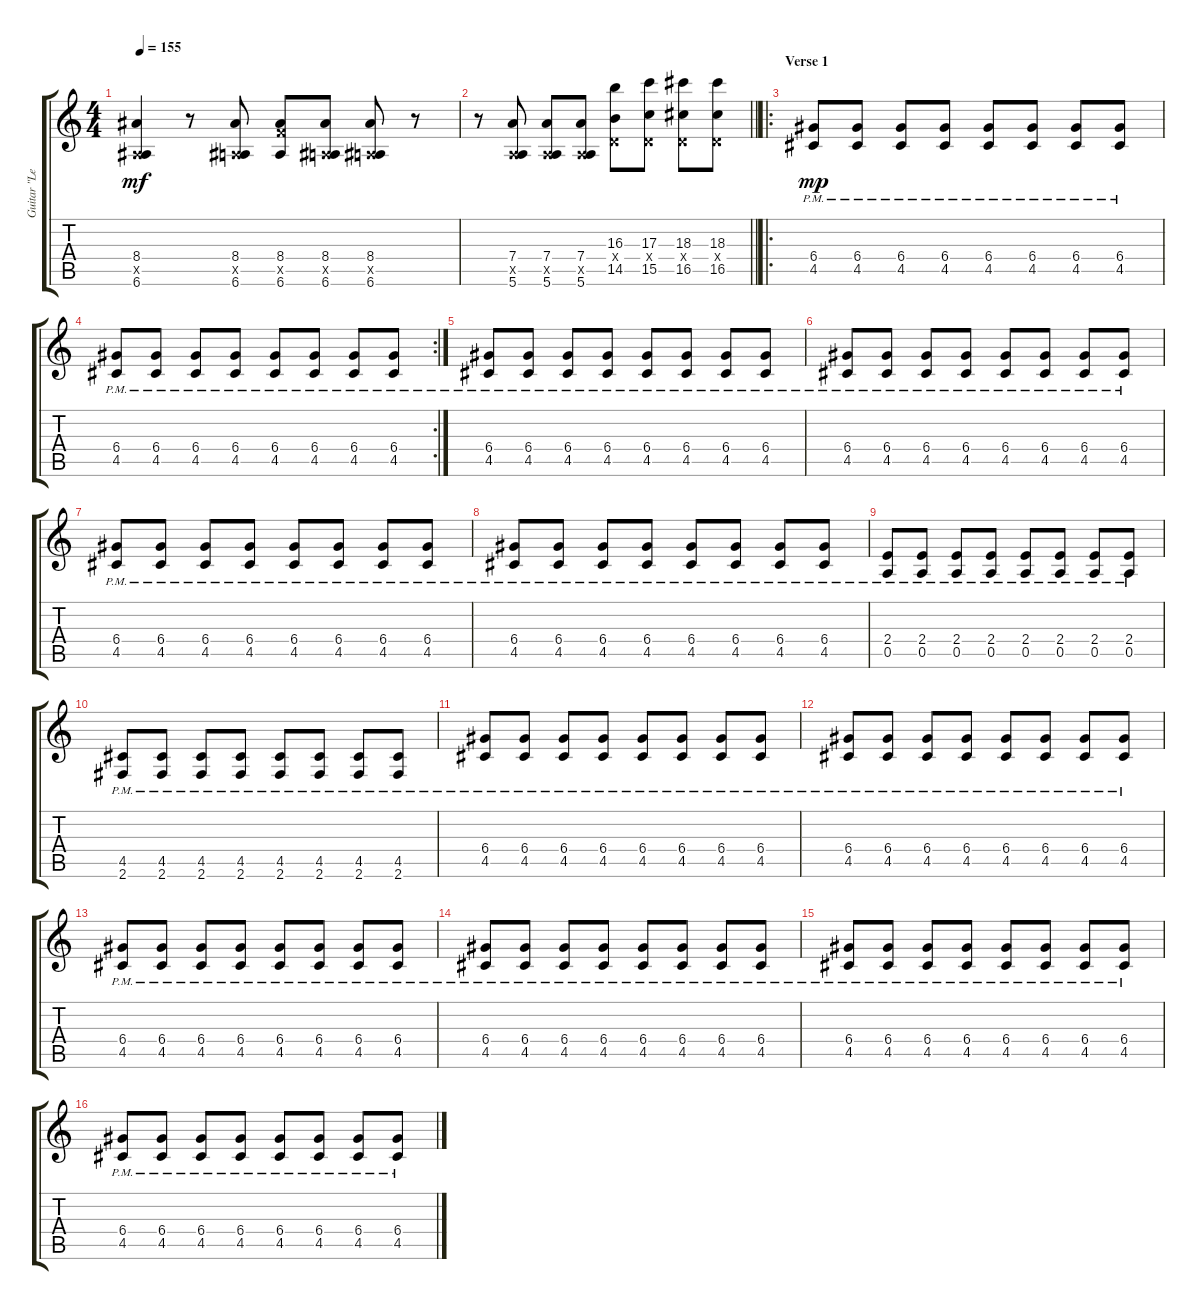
\track ("Guitar \"Lead\"" "Guitar \"Le") {instrument overdrivenguitar}
\staff {score tabs}
\tuning (E4 B3 G3 D3 A2 E2) {hide}
\ts (4 4)
\tempo 155
\clef g2
\ks c
(8.4 0.5{x} 6.6).4{dy mf} r.8 (8.4 0.5{x} 6.6).8 (8.4 8.5{x} 6.6).8 (8.4 0.5{x} 6.6).8 (8.4 0.5{x} 6.6).8 r.8 |
\barLineRight lightlight
r.8 (7.4 0.5{x} 5.6).8 (7.4 0.5{x} 5.6).8 (7.4 0.5{x} 5.6).8 (16.3 0.4{x} 14.5).8 (17.3 0.4{x} 15.5).8 (18.3 0.4{x} 16.5).8 (18.3 0.4{x} 16.5).8 |
\ro
\section ("" "Verse 1")
(6.4{pm} 4.5{pm}).8{dy mp} (6.4{pm} 4.5{pm}).8 (6.4{pm} 4.5{pm}).8 (6.4{pm} 4.5{pm}).8 (6.4{pm} 4.5{pm}).8 (6.4{pm} 4.5{pm}).8 (6.4{pm} 4.5{pm}).8 (6.4{pm} 4.5{pm}).8 |
\rc 2
(6.4{pm} 4.5{pm}).8 (6.4{pm} 4.5{pm}).8 (6.4{pm} 4.5{pm}).8 (6.4{pm} 4.5{pm}).8 (6.4{pm} 4.5{pm}).8 (6.4{pm} 4.5{pm}).8 (6.4{pm} 4.5{pm}).8 (6.4{pm} 4.5{pm}).8 |
(6.4{pm} 4.5{pm}).8 (6.4{pm} 4.5{pm}).8 (6.4{pm} 4.5{pm}).8 (6.4{pm} 4.5{pm}).8 (6.4{pm} 4.5{pm}).8 (6.4{pm} 4.5{pm}).8 (6.4{pm} 4.5{pm}).8 (6.4{pm} 4.5{pm}).8 |
(6.4{pm} 4.5{pm}).8 (6.4{pm} 4.5{pm}).8 (6.4{pm} 4.5{pm}).8 (6.4{pm} 4.5{pm}).8 (6.4{pm} 4.5{pm}).8 (6.4{pm} 4.5{pm}).8 (6.4{pm} 4.5{pm}).8 (6.4{pm} 4.5{pm}).8 |
(6.4{pm} 4.5{pm}).8 (6.4{pm} 4.5{pm}).8 (6.4{pm} 4.5{pm}).8 (6.4{pm} 4.5{pm}).8 (6.4{pm} 4.5{pm}).8 (6.4{pm} 4.5{pm}).8 (6.4{pm} 4.5{pm}).8 (6.4{pm} 4.5{pm}).8 |
(6.4{pm} 4.5{pm}).8 (6.4{pm} 4.5{pm}).8 (6.4{pm} 4.5{pm}).8 (6.4{pm} 4.5{pm}).8 (6.4{pm} 4.5{pm}).8 (6.4{pm} 4.5{pm}).8 (6.4{pm} 4.5{pm}).8 (6.4{pm} 4.5{pm}).8 |
(2.4{pm} 0.5{pm}).8 (2.4{pm} 0.5{pm}).8 (2.4{pm} 0.5{pm}).8 (2.4{pm} 0.5{pm}).8 (2.4{pm} 0.5{pm}).8 (2.4{pm} 0.5{pm}).8 (2.4{pm} 0.5{pm}).8 (2.4{pm} 0.5{pm}).8 |
(4.5{pm} 2.6{pm}).8 (4.5{pm} 2.6{pm}).8 (4.5{pm} 2.6{pm}).8 (4.5{pm} 2.6{pm}).8 (4.5{pm} 2.6{pm}).8 (4.5{pm} 2.6{pm}).8 (4.5{pm} 2.6{pm}).8 (4.5{pm} 2.6{pm}).8 |
(6.4{pm} 4.5{pm}).8 (6.4{pm} 4.5{pm}).8 (6.4{pm} 4.5{pm}).8 (6.4{pm} 4.5{pm}).8 (6.4{pm} 4.5{pm}).8 (6.4{pm} 4.5{pm}).8 (6.4{pm} 4.5{pm}).8 (6.4{pm} 4.5{pm}).8 |
(6.4{pm} 4.5{pm}).8 (6.4{pm} 4.5{pm}).8 (6.4{pm} 4.5{pm}).8 (6.4{pm} 4.5{pm}).8 (6.4{pm} 4.5{pm}).8 (6.4{pm} 4.5{pm}).8 (6.4{pm} 4.5{pm}).8 (6.4{pm} 4.5{pm}).8 |
(6.4{pm} 4.5{pm}).8 (6.4{pm} 4.5{pm}).8 (6.4{pm} 4.5{pm}).8 (6.4{pm} 4.5{pm}).8 (6.4{pm} 4.5{pm}).8 (6.4{pm} 4.5{pm}).8 (6.4{pm} 4.5{pm}).8 (6.4{pm} 4.5{pm}).8 |
(6.4{pm} 4.5{pm}).8 (6.4{pm} 4.5{pm}).8 (6.4{pm} 4.5{pm}).8 (6.4{pm} 4.5{pm}).8 (6.4{pm} 4.5{pm}).8 (6.4{pm} 4.5{pm}).8 (6.4{pm} 4.5{pm}).8 (6.4{pm} 4.5{pm}).8 |
(6.4{pm} 4.5{pm}).8 (6.4{pm} 4.5{pm}).8 (6.4{pm} 4.5{pm}).8 (6.4{pm} 4.5{pm}).8 (6.4{pm} 4.5{pm}).8 (6.4{pm} 4.5{pm}).8 (6.4{pm} 4.5{pm}).8 (6.4{pm} 4.5{pm}).8 |
(6.4{pm} 4.5{pm}).8 (6.4{pm} 4.5{pm}).8 (6.4{pm} 4.5{pm}).8 (6.4{pm} 4.5{pm}).8 (6.4{pm} 4.5{pm}).8 (6.4{pm} 4.5{pm}).8 (6.4{pm} 4.5{pm}).8 (6.4{pm} 4.5{pm}).8
